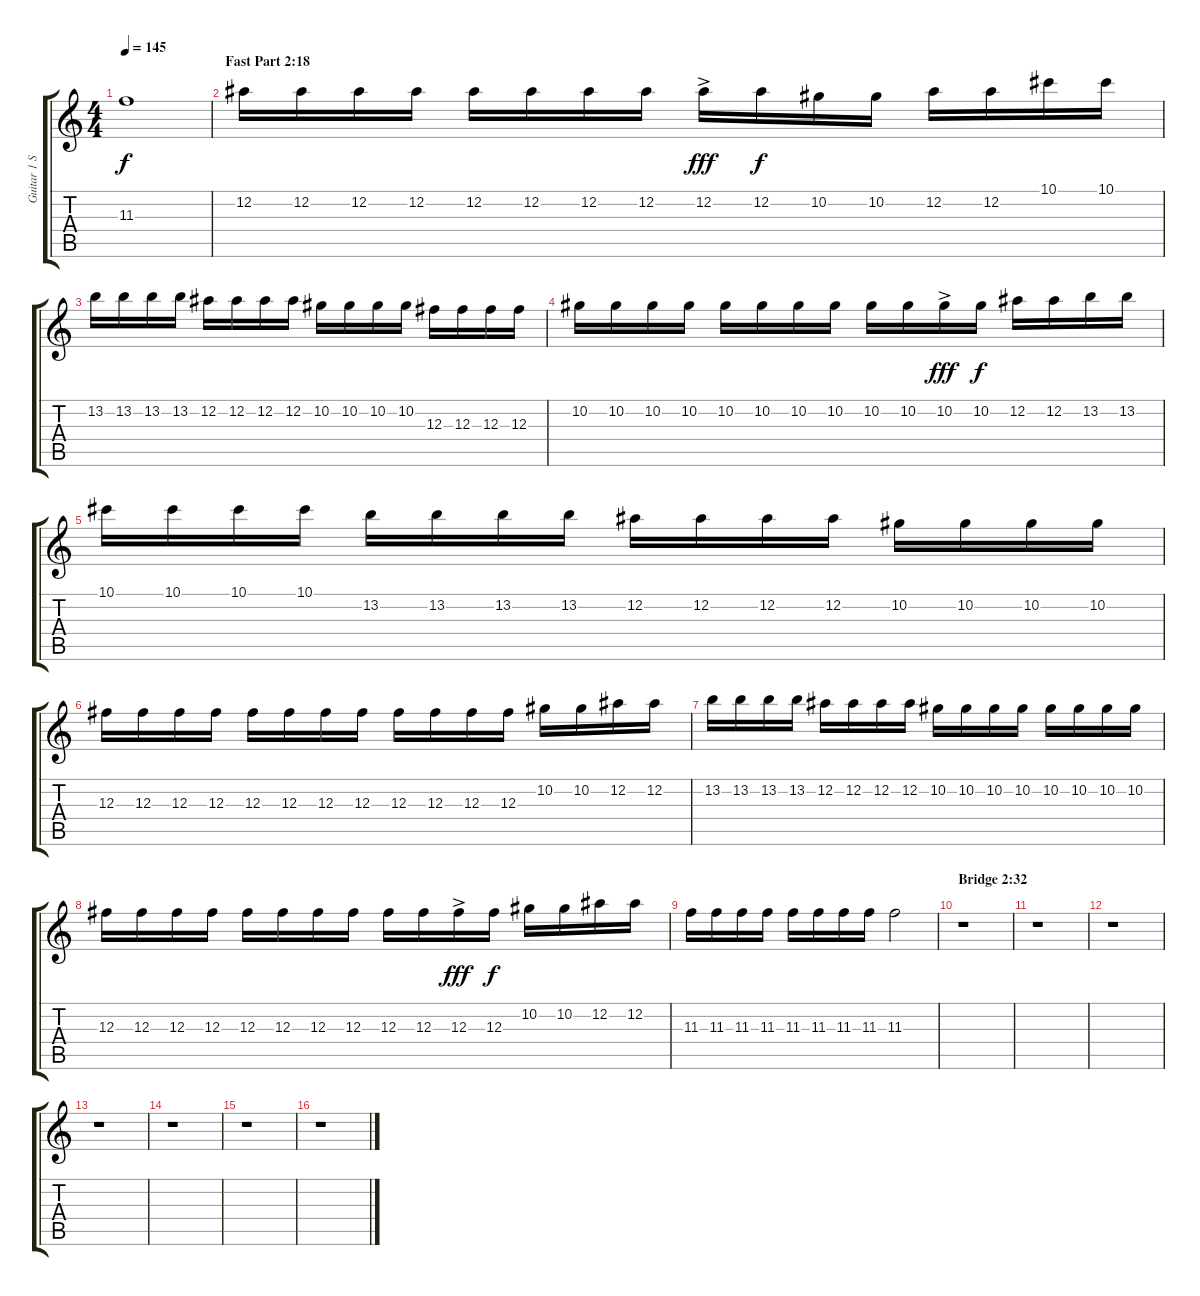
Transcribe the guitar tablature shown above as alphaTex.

\track ("Guitar 1 Solo harmonic" "Guitar 1 S") {instrument distortionguitar}
\staff {score tabs}
\tuning (Eb4 Bb3 Gb3 Db3 Ab2 Eb2) {hide}
\ts (4 4)
\tempo 145
\clef g2
\ks c
11.3.1{dy f} |
\section ("" "Fast Part 2:18")
12.2.16 12.2.16 12.2.16 12.2.16 12.2.16 12.2.16 12.2.16 12.2.16 12.2{ac}.16{dy fff} 12.2.16{dy f} 10.2.16 10.2.16 12.2.16 12.2.16 10.1.16 10.1.16 |
13.2.16 13.2.16 13.2.16 13.2.16 12.2.16 12.2.16 12.2.16 12.2.16 10.2.16 10.2.16 10.2.16 10.2.16 12.3.16 12.3.16 12.3.16 12.3.16 |
10.2.16 10.2.16 10.2.16 10.2.16 10.2.16 10.2.16 10.2.16 10.2.16 10.2.16 10.2.16 10.2{ac}.16{dy fff} 10.2.16{dy f} 12.2.16 12.2.16 13.2.16 13.2.16 |
10.1.16 10.1.16 10.1.16 10.1.16 13.2.16 13.2.16 13.2.16 13.2.16 12.2.16 12.2.16 12.2.16 12.2.16 10.2.16 10.2.16 10.2.16 10.2.16 |
12.3.16 12.3.16 12.3.16 12.3.16 12.3.16 12.3.16 12.3.16 12.3.16 12.3.16 12.3.16 12.3.16 12.3.16 10.2.16 10.2.16 12.2.16 12.2.16 |
13.2.16 13.2.16 13.2.16 13.2.16 12.2.16 12.2.16 12.2.16 12.2.16 10.2.16 10.2.16 10.2.16 10.2.16 10.2.16 10.2.16 10.2.16 10.2.16 |
12.3.16 12.3.16 12.3.16 12.3.16 12.3.16 12.3.16 12.3.16 12.3.16 12.3.16 12.3.16 12.3{ac}.16{dy fff} 12.3.16{dy f} 10.2.16 10.2.16 12.2.16 12.2.16 |
11.3.16 11.3.16 11.3.16 11.3.16 11.3.16 11.3.16 11.3.16 11.3.16 11.3.2 |
\section ("" "Bridge 2:32")
r.1 |
r.1 |
r.1 |
r.1 |
r.1 |
r.1 |
r.1
